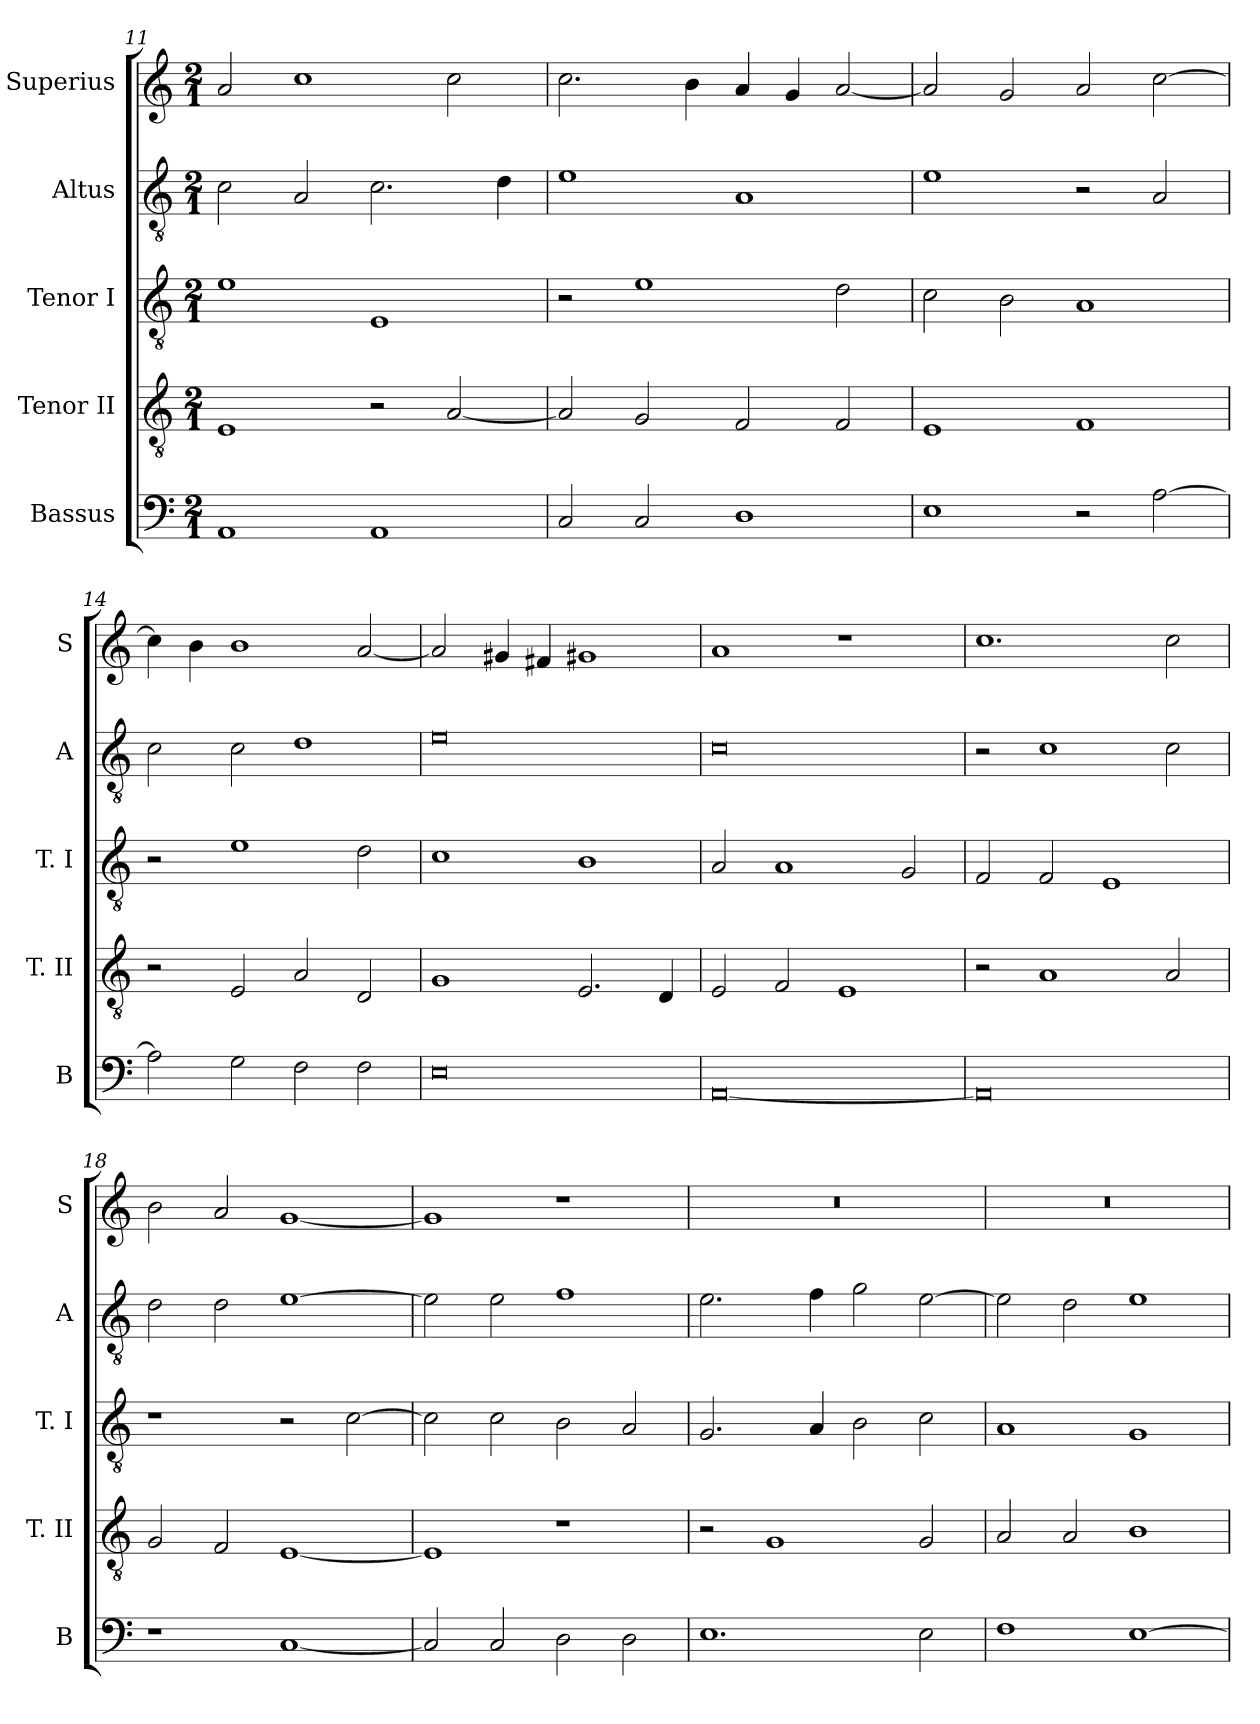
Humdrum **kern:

**kern	**kern	**kern	**kern	**kern
*part5	*part4	*part3	*part2	*part1
*staff5	*staff4	*staff3	*staff2	*staff1
*I"Bassus	*I"Tenor II	*I"Tenor I	*I"Altus	*I"Superius
*I'B	*I'T. II	*I'T. I	*I'A	*I'S
*clefF4	*clefGv2	*clefGv2	*clefGv2	*clefG2
*k[]	*k[]	*k[]	*k[]	*k[]
*C:	*C:	*C:	*C:	*C:
*M2/1	*M2/1	*M2/1	*M2/1	*M2/1
=11	=11	=11	=11	=11
1AA	1E	1e	2c	2a
.	.	.	2A	1cc
1AA	2r	1E	2.c	.
.	[2A	.	.	2cc
.	.	.	4d	.
=12	=12	=12	=12	=12
2C	2A]	2r	1e	2.cc
2C	2G	1e	.	.
.	.	.	.	4b
1D	2F	.	1A	4a
.	.	.	.	4g
.	2F	2d	.	[2a
=13	=13	=13	=13	=13
1E	1E	2c	1e	2a]
.	.	2B	.	2g
2r	1F	1A	2r	2a
[2A	.	.	2A	[2cc
=14	=14	=14	=14	=14
2A]	2r	2r	2c	4cc]
.	.	.	.	4b
2G	2E	1e	2c	1b
2F	2A	.	1d	.
2F	2D	2d	.	[2a
=15	=15	=15	=15	=15
0E	1G	1c	0e	2a]
.	.	.	.	4g#X
.	.	.	.	4f#X
.	2.E	1B	.	1g#X
.	4D	.	.	.
=16	=16	=16	=16	=16
[0AA	2E	2A	0c	1a
.	2F	1A	.	.
.	1E	.	.	1r
.	.	2G	.	.
=17	=17	=17	=17	=17
0AA]	2r	2F	2r	1.cc
.	1A	2F	1c	.
.	.	1E	.	.
.	2A	.	2c	2cc
=18	=18	=18	=18	=18
1r	2G	1r	2d	2b
.	2F	.	2d	2a
[1C	[1E	2r	[1e	[1g
.	.	[2c	.	.
=19	=19	=19	=19	=19
2C]	1E]	2c]	2e]	1g]
2C	.	2c	2e	.
2D	1r	2B	1f	1r
2D	.	2A	.	.
=20	=20	=20	=20	=20
1.E	2r	2.G	2.e	0r
.	1G	.	.	.
.	.	4A	4f	.
.	.	2B	2g	.
2E	2G	2c	[2e	.
=21	=21	=21	=21	=21
1F	2A	1A	2e]	0r
.	2A	.	2d	.
[1E	1B	1G	1e	.
=	=	=	=	=
*-	*-	*-	*-	*-
